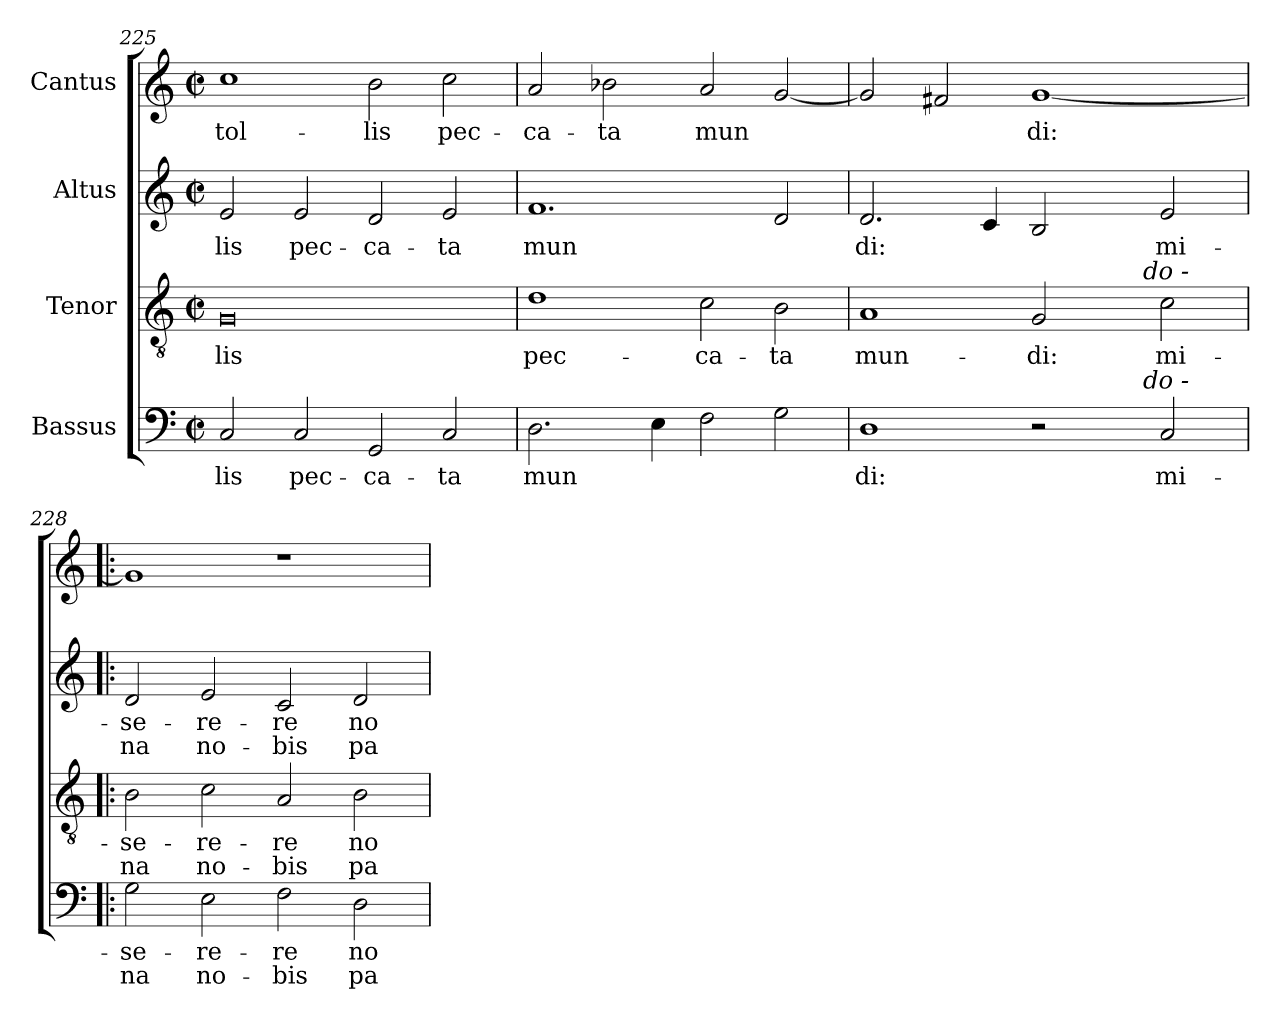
**kern	**text	**text	**kern	**text	**text	**kern	**text	**text	**kern	**text
*part4	*part4	*part4	*part3	*part3	*part3	*part2	*part2	*part2	*part1	*part1
*staff4	*staff4	*staff4	*staff3	*staff3	*staff3	*staff2	*staff2	*staff2	*staff1	*staff1
*I"Bassus	*	*	*I"Tenor	*	*	*I"Altus	*	*	*I"Cantus	*
*clefF4	*	*	*clefGv2	*	*	*clefG2	*	*	*clefG2	*
*k[]	*	*	*k[]	*	*	*k[]	*	*	*k[]	*
*C:	*	*	*C:	*	*	*C:	*	*	*C:	*
*M2/2	*	*	*M2/2	*	*	*M2/2	*	*	*M2/2	*
*met(c|)	*	*	*met(c|)	*	*	*met(c|)	*	*	*met(c|)	*
=225	=225	=225	=225	=225	=225	=225	=225	=225	=225	=225
!	!LO:LY:b:cj	!	!	!LO:LY:b	!	!	!LO:LY:b:cj	!	!	!LO:LY:b:cj
2C/	-lis	.	0G	-lis	.	2e/	-lis	.	1cc	tol-
!	!LO:LY:b:cj	!	!	!	!	!	!LO:LY:b:cj	!	!	!
2C/	pec-	.	.	.	.	2e/	pec-	.	.	.
!	!LO:LY:b:cj	!	!	!	!	!	!LO:LY:b:cj	!	!	!LO:LY:b:cj
2GG/	-ca-	.	.	.	.	2d/	-ca-	.	2b\	-lis
!	!LO:LY:b:cj	!	!	!	!	!	!LO:LY:b:cj	!	!	!LO:LY:b:cj
2C/	-ta	.	.	.	.	2e/	-ta	.	2cc\	pec-
=226	=226	=226	=226	=226	=226	=226	=226	=226	=226	=226
!	!LO:LY:b:cj	!	!	!LO:LY:b	!	!	!LO:LY:b:cj	!	!	!LO:LY:b:cj
2.D\	mun-	.	1d	pec-	.	1.f	mun-	.	2a/	-ca-
!	!	!	!	!	!	!	!	!	!	!LO:LY:b:cj
.	.	.	.	.	.	.	.	.	2b-X\	-ta
!	!LO:LY:b:cj	!	!	!	!	!	!	!	!	!
4E\	--	.	.	.	.	.	.	.	.	.
!	!LO:LY:b:cj	!	!	!LO:LY:b	!	!	!	!	!	!LO:LY:b:cj
2F\	--	.	2c\	-ca-	.	.	.	.	2a/	mun-
!	!LO:LY:b:cj	!	!	!LO:LY:b	!	!	!LO:LY:b:cj	!	!	!LO:LY:b:cj
2G\	--	.	2B\	-ta	.	2d/	--	.	[<2g/	--
=227	=227	=227	=227	=227	=227	=227	=227	=227	=227	=227
!	!LO:LY:b:cj	!	!	!LO:LY:b	!	!	!LO:LY:b:cj	!	!	!LO:LY:b:cj
*^	*	*	*^	*	*	*	*	*	*	*
1D	1ryy	-di:	.	1A	1ryy	mun-	.	2.d/	-di:	.	2g/]	--
!	!	!	!	!	!	!	!	!	!	!	!	!LO:LY:b:cj
.	.	.	.	.	.	.	.	.	.	.	2f#X/	--
!	!	!	!	!	!	!	!	!	!LO:LY:b:cj	!	!	!
.	.	.	.	.	.	.	.	4c/	.	.	.	.
!	!	!	!	!	!	!LO:LY:b	!	!	!LO:LY:b:cj	!	!	!LO:LY:b:cj
2r	4ryy	.	.	2G/	4ryy	-di:	.	2B/	.	.	[>1g	-di:
.	8ryy	.	.	.	8ryy	.	.	.	.	.	.	.
.	16ryy	.	.	.	16ryy	.	.	.	.	.	.	.
.	64ryy	.	.	.	64ryy	.	.	.	.	.	.	.
!	!	!	!	!	!LO:TX:a:i:t=do -	!	!	!	!	!	!	!
!	!LO:TX:a:i:t=do -	!	!	!	!	!	!	!	!	!	!	!
.	2ryy	.	.	.	2ryy	.	.	.	.	.	.	.
!	!	!LO:LY:b:cj	!	!	!	!LO:LY:b	!	!	!LO:LY:b:cj	!	!	!
2C/	.	mi-	.	2c\	.	mi-	.	2e/	mi-	.	.	.
.	32.ryy	.	.	.	32.ryy	.	.	.	.	.	.	.
!!LO:PB:g=z
=228!|:	=228!|:	=228!|:	=228!|:	=228!|:	=228!|:	=228!|:	=228!|:	=228!|:	=228!|:	=228!|:	=228!|:	=228!|:
!	!	!LO:LY:b:cj	!LO:LY:b:cj	!	!	!LO:LY:b	!LO:LY:b	!	!LO:LY:b:cj	!LO:LY:b:cj	!	!LO:LY:b:cj
*v	*v	*	*	*	*	*	*	*	*	*	*	*
*	*	*	*v	*v	*	*	*	*	*	*	*
2G\	-se-	-na	2B\	-se-	-na	2d/	-se-	-na	1g]	.
!	!LO:LY:b:cj	!LO:LY:b:cj	!	!LO:LY:b	!LO:LY:b	!	!LO:LY:b:cj	!LO:LY:b:cj	!	!
2E\	re-	-no-	2c\	re-	-no-	2e/	re-	-no-	.	.
!	!LO:LY:b:cj	!LO:LY:b:cj	!	!LO:LY:b	!LO:LY:b	!	!LO:LY:b:cj	!LO:LY:b:cj	!	!
2F\	-re	bis	2A/	-re	bis	2c/	-re	bis	1r	.
!	!LO:LY:b:cj	!LO:LY:b:cj	!	!LO:LY:b	!LO:LY:b	!	!LO:LY:b:cj	!LO:LY:b:cj	!	!
2D\	no-	-pa-	2B\	no-	-pa-	2d/	no-	-pa-	.	.
=	=	=	=	=	=	=	=	=	=	=
*-	*-	*-	*-	*-	*-	*-	*-	*-	*-	*-
